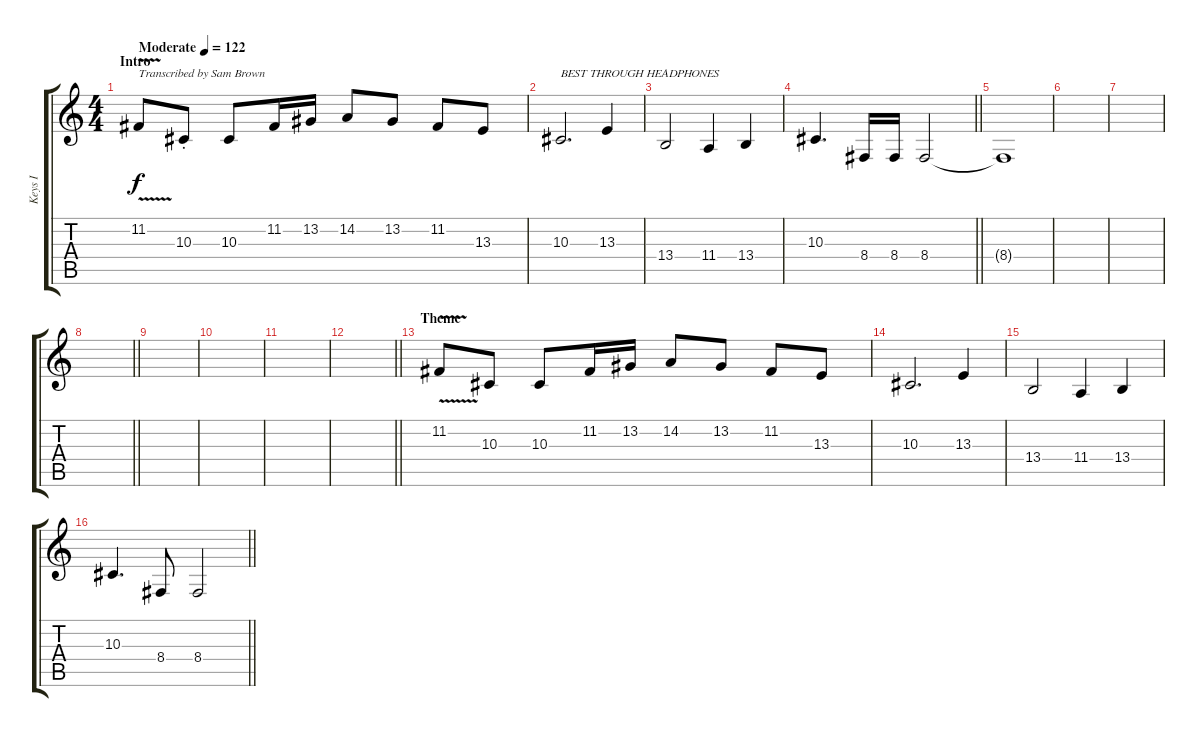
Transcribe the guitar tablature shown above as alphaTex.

\track ("Keys I" "Keys I") {instrument cello}
\staff {score tabs}
\tuning (C4 G3 Eb3 Bb2 F2 C2) {hide}
\ts (4 4)
\section ("" "Intro")
\tempo (122 "Moderate")
\clef g2
\ks c
11.2{v}.8{txt "Transcribed by Sam Brown" dy f instrument cello} 10.3{st}.8 10.3.8 11.2.16 13.2.16 14.2.8 13.2.8 11.2.8 13.3.8 |
10.3.2{d txt "BEST THROUGH HEADPHONES"} 13.3.4 |
13.4.2 11.4.4 13.4.4 |
\barLineRight lightlight
10.3.4{d} 8.4.16 8.4.16 8.4.2 |
\section ("" "")
8.4{t}.1{volume 0} |
|
|
\barLineRight lightlight
|
\section ("" "")
|
|
|
\barLineRight lightlight
|
\section ("" "Theme")
11.2{v}.8{volume 14} 10.3.8 10.3.8 11.2.16 13.2.16 14.2.8 13.2.8 11.2.8 13.3.8 |
10.3.2{d} 13.3.4 |
13.4.2 11.4.4 13.4.4 |
\barLineRight lightlight
10.3.4{d} 8.4.8 8.4.2
